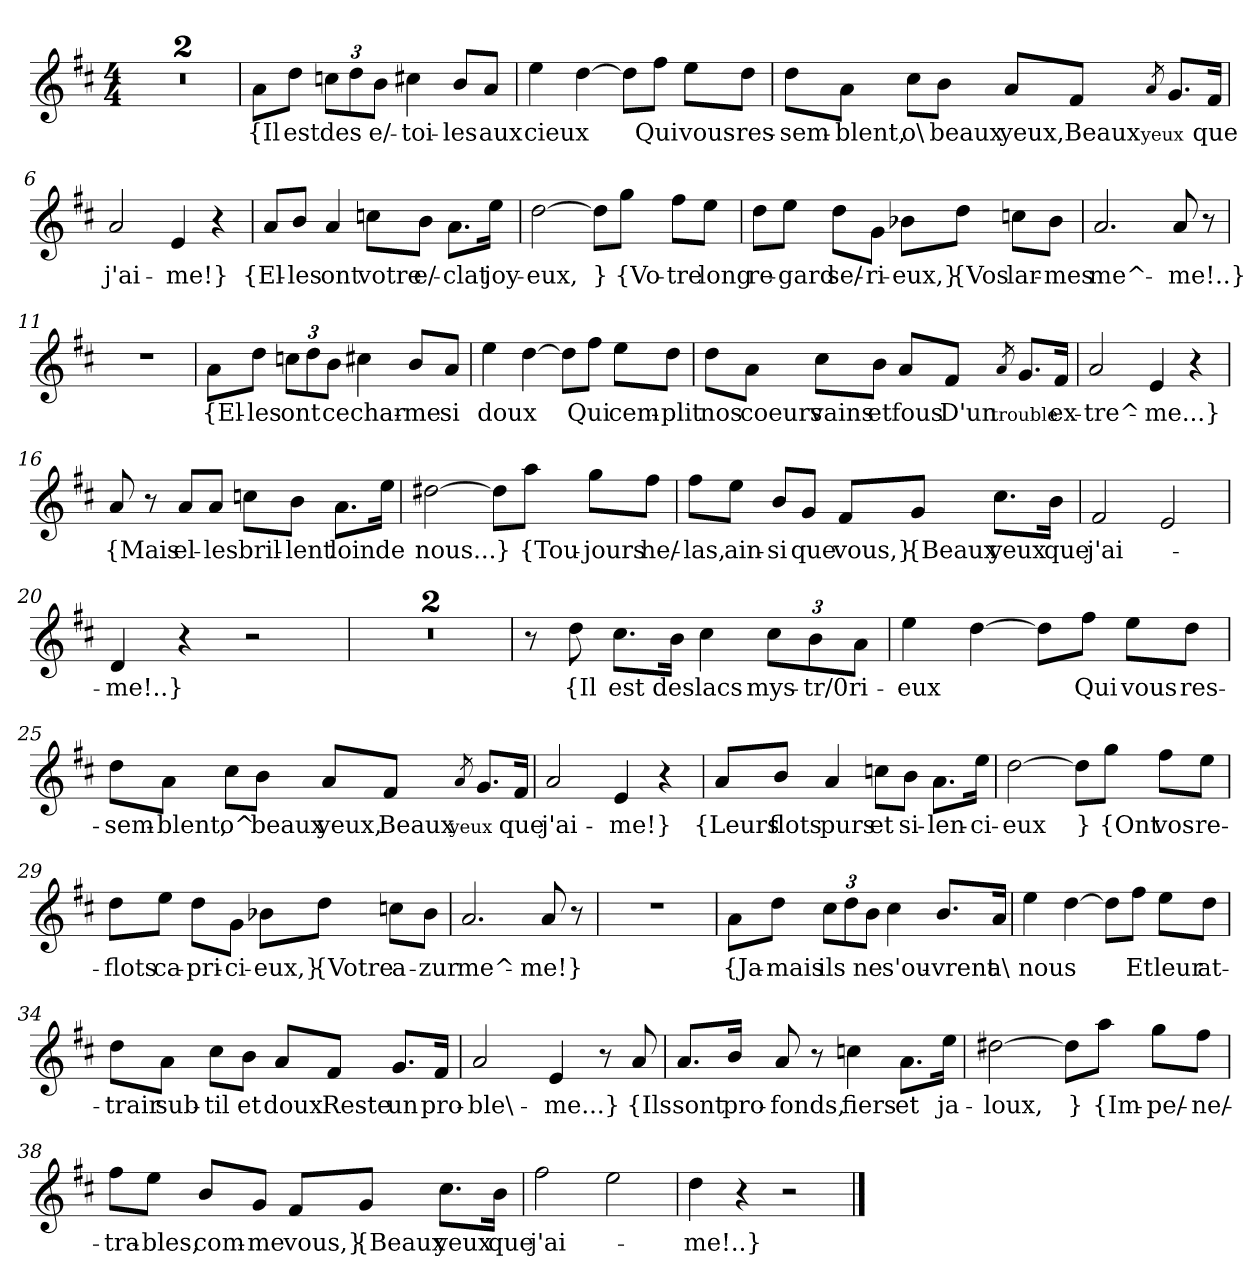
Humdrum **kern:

**kern	**text
*part1	*part1
*staff1	*staff1
*clefG2	*
*k[f#c#]	*
*M4/4	*
=1	=1
1r	.
=2	=2
1r	.
=3	=3
8a\L	{Il
8dd\J	est
12ccn\L	des
12dd\	.
12b\J	e/-
4cc#X	-toi-
8b/L	-les
8a/J	aux
=4	=4
4ee	cieux
[4dd	.
8dd\L]	.
8ff#\J	Qui
8ee\L	vous
8dd\J	res-
=5	=5
8dd\L	-sem-
8a\J	-blent,
8cc#\L	o\
8b\J	beaux
8a/L	yeux,
8f#/J	Beaux
8qa	yeux
8.g/L	.
16f#/Jk	que
=6	=6
2a	j'ai-
4e	-me!}
4r	.
=7	=7
8a/L	{El-
8b/J	-les
4a	ont
8ccn\L	votre
8b\J	e/-
8.a\L	-clat
16ee\Jk	joy-
=8	=8
[2dd	-eux,
8dd\L]	}
8gg\J	{Vo-
8ff#\L	-tre
8ee\J	long
=9	=9
8dd\L	re-
8ee\J	-gard
8dd\L	se/-
8g\J	-ri-
8b-X\L	-eux,}
8dd\J	{Vos
8ccn\L	lar-
8b-\J	-mes
=10	=10
2.a	-me^-
8a	-me!..}
8r	.
=11	=11
1r	.
=12	=12
8a\L	{El-
8dd\J	-les
12ccn\L	ont
12dd\	.
12b\J	ce
4cc#X	char-
8b/L	-me
8a/J	si
=13	=13
4ee	doux
[4dd	.
8dd\L]	.
8ff#\J	Qui
8ee\L	cem-
8dd\J	-plit
=14	=14
8dd\L	nos
8a\J	coeurs
8cc#\L	vains
8b\J	et
8a/L	fous
8f#/J	D'un
8qa	trouble
8.g/L	.
16f#/Jk	ex-
=15	=15
2a	-tre^-
4e	-me...}
4r	.
=16	=16
8a	{Mais
8r	.
8a/L	el-
8a/J	-les
8ccn\L	bril-
8b\J	-lent
8.a\L	loin
16ee\Jk	de
=17	=17
[2dd#X	nous...
8dd#\L]	}
8aa\J	{Tou-
8gg\L	-jours
8ff#\J	he/-
=18	=18
8ff#\L	-las,
8ee\J	ain-
8b/L	-si
8g/J	que
8f#/L	vous,}
8g/J	{Beaux
8.cc#\L	yeux
16b\Jk	que
=19	=19
2f#	j'ai-
2e	.
=20	=20
4d	-me!..}
4r	.
2r	.
=21	=21
1r	.
=22	=22
1r	.
=23	=23
8r	.
8dd	{Il
8.cc#\L	est
16b\Jk	des
4cc#	lacs
12cc#\L	mys-
12b\	-tr/0
12a\J	-ri-
=24	=24
4ee	-eux
[4dd	.
8dd\L]	.
8ff#\J	Qui
8ee\L	vous
8dd\J	res-
=25	=25
8dd\L	-sem-
8a\J	-blent,
8cc#\L	o^
8b\J	beaux
8a/L	yeux,
8f#/J	Beaux
8qa	yeux
8.g/L	.
16f#/Jk	que
=26	=26
2a	j'ai-
4e	-me!}
4r	.
=27	=27
8a/L	{Leurs
8b/J	flots
4a	purs
8ccn\L	et
8b\J	si-
8.a\L	-len-
16ee\Jk	-ci-
=28	=28
[2dd	-eux
8dd\L]	}
8gg\J	{Ont
8ff#\L	vos
8ee\J	re-
=29	=29
8dd\L	-flots
8ee\J	ca-
8dd\L	-pri-
8g\J	-ci-
8b-X\L	-eux,}
8dd\J	{Votre
8ccn\L	a-
8b-\J	-zur
=30	=30
2.a	me^-
8a	-me!}
8r	.
=31	=31
1r	.
=32	=32
8a\L	{Ja-
8dd\J	-mais
12cc#\L	ils
12dd\	.
12b\J	-ne
4cc#	s'ou-
8.b/L	-vrent
16a/Jk	a\
=33	=33
4ee	nous
[4dd	.
8dd\L]	.
8ff#\J	Et
8ee\L	leur
8dd\J	at-
=34	=34
8dd\L	-trair
8a\J	sub-
8cc#\L	-til
8b\J	et
8a/L	doux
8f#/J	Reste
8.g/L	un
16f#/Jk	pro-
=35	=35
2a	-ble\-
4e	-me...}
8r	.
8a	{Ils
=36	=36
8.a/L	sont
16b/Jk	pro-
8a	-fonds,
8r	.
4ccn	fiers
8.a\L	et
16ee\Jk	ja-
=37	=37
[2dd#X	-loux,
8dd#\L]	}
8aa\J	{Im-
8gg\L	-pe/-
8ff#\J	-ne/-
=38	=38
8ff#\L	-tra-
8ee\J	-bles,
8b/L	com-
8g/J	-me
8f#/L	vous,}
8g/J	{Beaux
8.cc#\L	yeux
16b\Jk	que
=39	=39
2ff#	j'ai-
2ee	.
=40	=40
4dd	-me!..}
4r	.
2r	.
==	==
*-	*-
